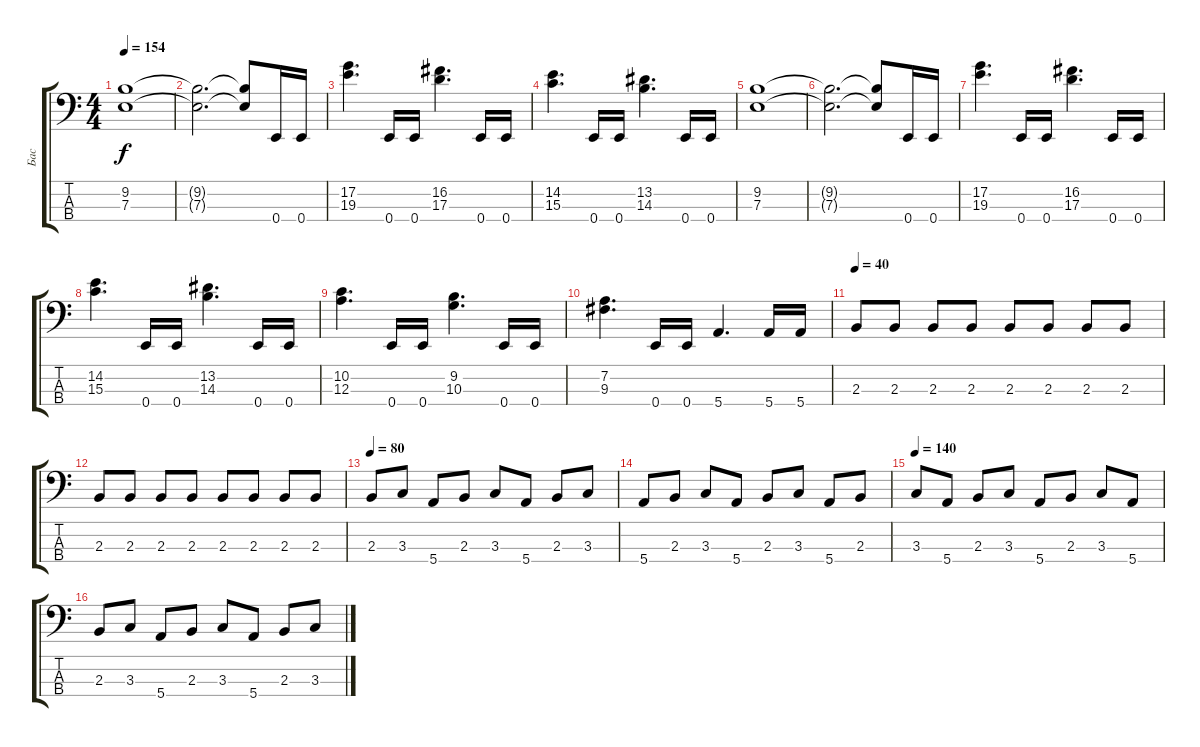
\track ("Бас" "Бас") {instrument electricbasspick}
\staff {score tabs}
\tuning (G2 D2 A1 E1) {hide}
\ts (4 4)
\tempo 154
\clef f4
\ks c
(9.2 7.3).1{dy f} |
(9.2{t} 7.3{t}).2{d} (9.2{t} 7.3{t}).8 0.4.16 0.4.16 |
(17.2 19.3).4{d} 0.4.16 0.4.16 (16.2 17.3).4{d} 0.4.16 0.4.16 |
(14.2 15.3).4{d} 0.4.16 0.4.16 (13.2 14.3).4{d} 0.4.16 0.4.16 |
(9.2 7.3).1 |
(9.2{t} 7.3{t}).2{d} (9.2{t} 7.3{t}).8 0.4.16 0.4.16 |
(17.2 19.3).4{d} 0.4.16 0.4.16 (16.2 17.3).4{d} 0.4.16 0.4.16 |
(14.2 15.3).4{d} 0.4.16 0.4.16 (13.2 14.3).4{d} 0.4.16 0.4.16 |
(10.2 12.3).4{d} 0.4.16 0.4.16 (9.2 10.3).4{d} 0.4.16 0.4.16 |
(7.2 9.3).4{d} 0.4.16 0.4.16 5.4.4{d} 5.4.16 5.4.16 |
\tempo 40
2.3.8{instrument electricbasspick} 2.3.8 2.3.8 2.3.8 2.3.8 2.3.8 2.3.8 2.3.8 |
2.3.8 2.3.8 2.3.8 2.3.8 2.3.8 2.3.8 2.3.8 2.3.8 |
\tempo 80
2.3.8 3.3.8 5.4.8 2.3.8 3.3.8 5.4.8 2.3.8 3.3.8 |
5.4.8 2.3.8 3.3.8 5.4.8 2.3.8 3.3.8 5.4.8 2.3.8 |
\tempo 140
3.3.8 5.4.8 2.3.8 3.3.8 5.4.8 2.3.8 3.3.8 5.4.8 |
2.3.8 3.3.8 5.4.8 2.3.8 3.3.8 5.4.8 2.3.8 3.3.8
